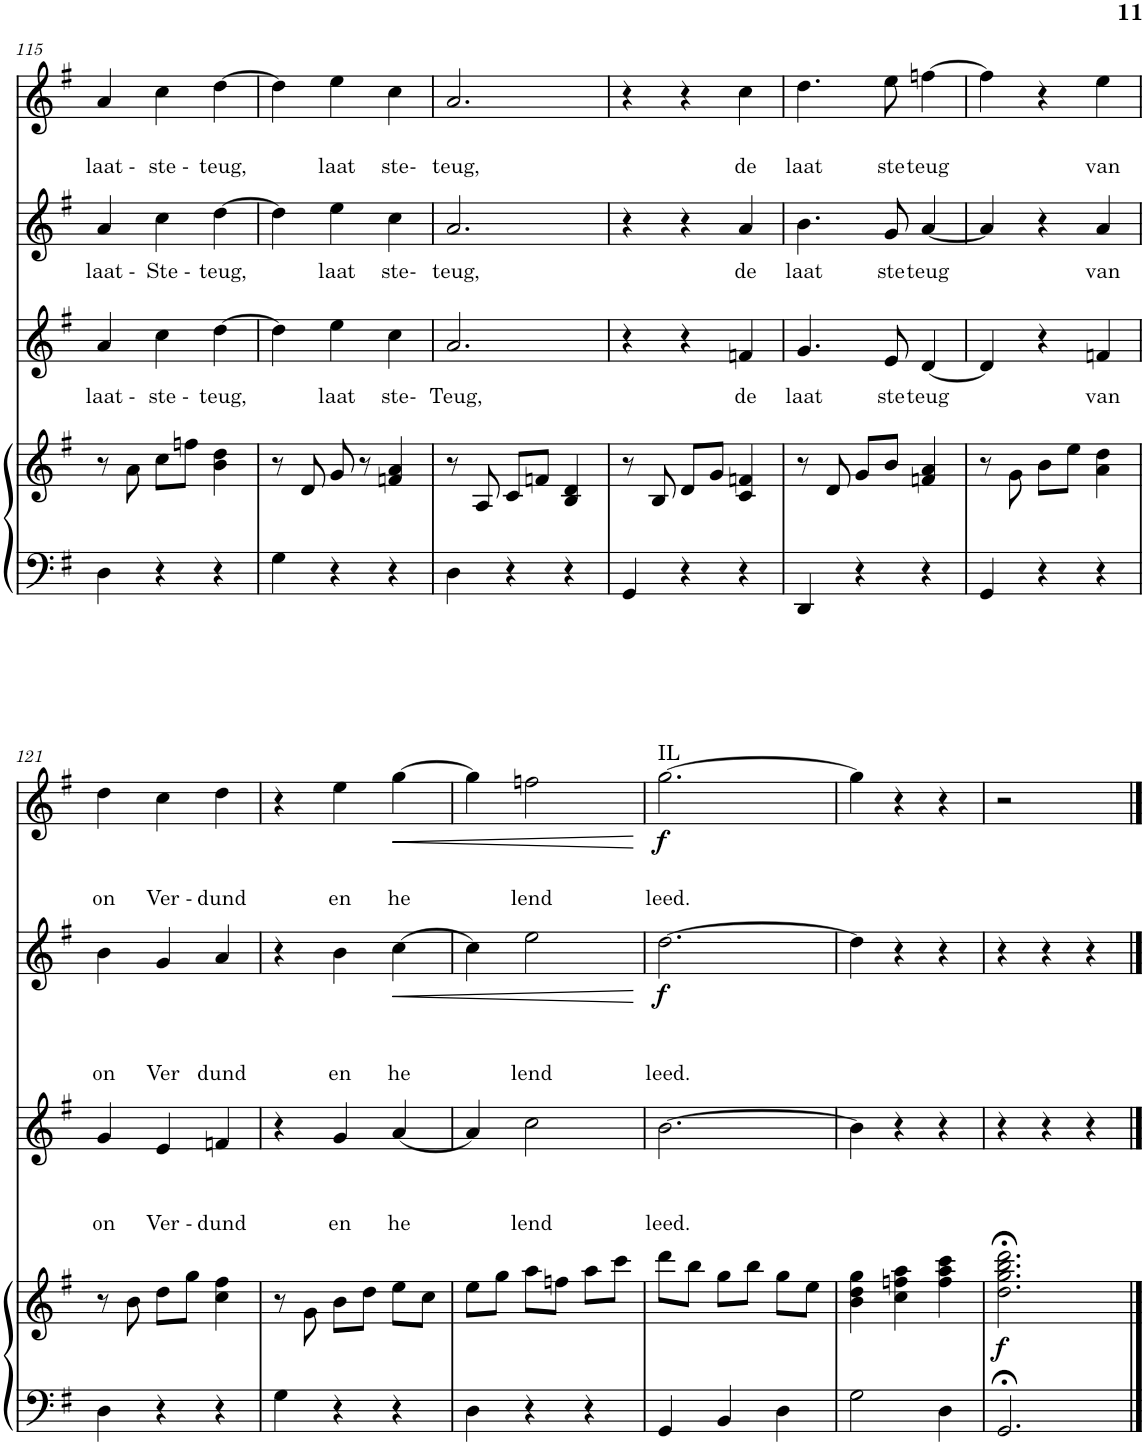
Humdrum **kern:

**kern	**kern	**dynam	**kern	**text	**text	**text	**kern	**text	**text	**text	**text	**dynam	**kern	**text	**text	**text	**dynam
*part4	*part4	*part4	*part3	*part3	*part3	*part3	*part2	*part2	*part2	*part2	*part2	*part2	*part1	*part1	*part1	*part1	*part1
*staff5	*staff4	*staff4/5	*staff3	*staff3	*staff3	*staff3	*staff2	*staff2	*staff2	*staff2	*staff2	*staff2	*staff1	*staff1	*staff1	*staff1	*staff1
*I"Harp	*	*	*I"part 2	*	*	*	*I"part 1	*	*	*	*	*	*I"part 0	*	*	*	*
*I'Hp	*	*	*	*	*	*	*	*	*	*	*	*	*	*	*	*	*
!!LO:PB:g=z
*clefF4	*clefG2	*	*clefG2	*	*	*	*clefG2	*	*	*	*	*	*clefG2	*	*	*	*
*k[f#]	*k[f#]	*	*k[f#]	*	*	*	*k[f#]	*	*	*	*	*	*k[f#]	*	*	*	*
*M3/4	*M3/4	*	*M3/4	*	*	*	*M3/4	*	*	*	*	*	*M3/4	*	*	*	*
=115	=115	=115	=115	=115	=115	=115	=115	=115	=115	=115	=115	=115	=115	=115	=115	=115	=115
!	!	!	!	!LO:LY:b	!	!	!	!LO:LY:b	!	!	!	!	!	!	!LO:LY:b	!	!
4D\	8r	.	4a/	laat -	.	.	4a/	laat -	.	.	.	.	4a/	.	laat -	.	.
.	8a\	.	.	.	.	.	.	.	.	.	.	.	.	.	.	.	.
!	!	!	!	!LO:LY:b	!	!	!	!LO:LY:b	!	!	!	!	!	!	!LO:LY:b	!	!
4r	8cc\L	.	4cc\	ste -	.	.	4cc\	Ste -	.	.	.	.	4cc\	.	ste -	.	.
.	8ffn\J	.	.	.	.	.	.	.	.	.	.	.	.	.	.	.	.
!	!	!	!	!LO:LY:b	!	!	!	!LO:LY:b	!	!	!	!	!	!	!LO:LY:b	!	!
4r	4b\ 4dd\	.	[4dd\	teug,	.	.	[4dd\	teug,	.	.	.	.	[4dd\	.	teug,	.	.
=116	=116	=116	=116	=116	=116	=116	=116	=116	=116	=116	=116	=116	=116	=116	=116	=116	=116
4G\	8r	.	4dd\]	.	.	.	4dd\]	.	.	.	.	.	4dd\]	.	.	.	.
.	8d/	.	.	.	.	.	.	.	.	.	.	.	.	.	.	.	.
!	!	!	!	!LO:LY:b	!	!	!	!LO:LY:b	!	!	!	!	!	!	!LO:LY:b	!	!
4r	8g/	.	4ee\	laat	.	.	4ee\	laat	.	.	.	.	4ee\	.	laat	.	.
.	8r	.	.	.	.	.	.	.	.	.	.	.	.	.	.	.	.
!	!	!	!	!LO:LY:b	!	!	!	!LO:LY:b	!	!	!	!	!	!	!LO:LY:b	!	!
4r	4fn/ 4a/	.	4cc\	ste-	.	.	4cc\	ste-	.	.	.	.	4cc\	.	ste-	.	.
=117	=117	=117	=117	=117	=117	=117	=117	=117	=117	=117	=117	=117	=117	=117	=117	=117	=117
!	!	!	!	!LO:LY:b	!	!	!	!LO:LY:b	!	!	!	!	!	!	!LO:LY:b	!	!
4D\	8r	.	2.a/	Teug,	.	.	2.a/	teug,	.	.	.	.	2.a/	.	teug,	.	.
.	8A/	.	.	.	.	.	.	.	.	.	.	.	.	.	.	.	.
4r	8c/L	.	.	.	.	.	.	.	.	.	.	.	.	.	.	.	.
.	8fn/J	.	.	.	.	.	.	.	.	.	.	.	.	.	.	.	.
4r	4B/ 4d/	.	.	.	.	.	.	.	.	.	.	.	.	.	.	.	.
=118	=118	=118	=118	=118	=118	=118	=118	=118	=118	=118	=118	=118	=118	=118	=118	=118	=118
4GG/	8r	.	4r	.	.	.	4r	.	.	.	.	.	4r	.	.	.	.
.	8B/	.	.	.	.	.	.	.	.	.	.	.	.	.	.	.	.
4r	8d/L	.	4r	.	.	.	4r	.	.	.	.	.	4r	.	.	.	.
.	8g/J	.	.	.	.	.	.	.	.	.	.	.	.	.	.	.	.
!	!	!	!	!LO:LY:b	!	!	!	!LO:LY:b	!	!	!	!	!	!	!LO:LY:b	!	!
4r	4c/ 4fn/	.	4fn/	de	.	.	4a/	de	.	.	.	.	4cc\	.	de	.	.
=119	=119	=119	=119	=119	=119	=119	=119	=119	=119	=119	=119	=119	=119	=119	=119	=119	=119
!	!	!	!	!LO:LY:b	!	!	!	!LO:LY:b	!	!	!	!	!	!	!LO:LY:b	!	!
4DD/	8r	.	4.g/	laat	.	.	4.b\	laat	.	.	.	.	4.dd\	.	laat	.	.
.	8d/	.	.	.	.	.	.	.	.	.	.	.	.	.	.	.	.
4r	8g/L	.	.	.	.	.	.	.	.	.	.	.	.	.	.	.	.
!	!	!	!	!LO:LY:b	!	!	!	!LO:LY:b	!	!	!	!	!	!	!LO:LY:b	!	!
.	8b/J	.	8e/	ste	.	.	8g/	ste	.	.	.	.	8ee\	.	ste	.	.
!	!	!	!	!LO:LY:b	!	!	!	!LO:LY:b	!	!	!	!	!	!	!LO:LY:b	!	!
4r	4fn/ 4a/	.	[4d/	teug	.	.	[4a/	teug	.	.	.	.	[4ffn\	.	teug	.	.
=120	=120	=120	=120	=120	=120	=120	=120	=120	=120	=120	=120	=120	=120	=120	=120	=120	=120
4GG/	8r	.	4d/]	.	.	.	4a/]	.	.	.	.	.	4ff\]	.	.	.	.
.	8g\	.	.	.	.	.	.	.	.	.	.	.	.	.	.	.	.
4r	8b\L	.	4r	.	.	.	4r	.	.	.	.	.	4r	.	.	.	.
.	8ee\J	.	.	.	.	.	.	.	.	.	.	.	.	.	.	.	.
!	!	!	!	!LO:LY:b	!	!	!	!LO:LY:b	!	!	!	!	!	!	!LO:LY:b	!	!
4r	4a\ 4dd\	.	4fn/	van	.	.	4a/	van	.	.	.	.	4ee\	.	van	.	.
!!LO:LB:g=z
=121	=121	=121	=121	=121	=121	=121	=121	=121	=121	=121	=121	=121	=121	=121	=121	=121	=121
!	!	!	!	!	!	!LO:LY:b	!	!	!	!	!LO:LY:b	!	!	!	!	!LO:LY:b	!
4D\	8r	.	4g/	.	.	on	4b\	.	.	.	on	.	4dd\	.	.	on	.
.	8b\	.	.	.	.	.	.	.	.	.	.	.	.	.	.	.	.
!	!	!	!	!	!	!LO:LY:b	!	!	!	!	!LO:LY:b	!	!	!	!	!LO:LY:b	!
4r	8dd\L	.	4e/	.	.	Ver -	4g/	.	.	.	Ver	.	4cc\	.	.	Ver -	.
.	8gg\J	.	.	.	.	.	.	.	.	.	.	.	.	.	.	.	.
!	!	!	!	!	!	!LO:LY:b	!	!	!	!	!LO:LY:b	!	!	!	!	!LO:LY:b	!
4r	4cc\ 4ff#\	.	4fn/	.	.	dund	4a/	.	.	.	dund	.	4dd\	.	.	dund	.
=122	=122	=122	=122	=122	=122	=122	=122	=122	=122	=122	=122	=122	=122	=122	=122	=122	=122
4G\	8r	.	4r	.	.	.	4r	.	.	.	.	.	4r	.	.	.	.
.	8g\	.	.	.	.	.	.	.	.	.	.	.	.	.	.	.	.
!	!	!	!	!	!	!LO:LY:b	!	!	!	!	!LO:LY:b	!	!	!	!	!LO:LY:b	!
4r	8b\L	.	4g/	.	.	en	4b\	.	.	.	en	.	4ee\	.	.	en	.
.	8dd\J	.	.	.	.	.	.	.	.	.	.	.	.	.	.	.	.
!	!	!	!	!	!	!LO:LY:b	!	!	!	!	!LO:LY:b	!LO:HP:b	!	!	!	!LO:LY:b	!LO:HP:b
4r	8ee\L	.	[4a/	.	.	he	[4cc\	.	.	.	he	<	[4gg\	.	.	he	<
.	8cc\J	.	.	.	.	.	.	.	.	.	.	.	.	.	.	.	.
=123	=123	=123	=123	=123	=123	=123	=123	=123	=123	=123	=123	=123	=123	=123	=123	=123	=123
4D\	8ee\L	.	4a/]	.	.	.	4cc\]	.	.	.	.	.	4gg\]	.	.	.	.
.	8gg\J	.	.	.	.	.	.	.	.	.	.	.	.	.	.	.	.
!	!	!	!	!	!	!LO:LY:b	!	!	!	!	!LO:LY:b	!	!	!	!	!LO:LY:b	!
4r	8aa\L	.	2cc\	.	.	lend	2ee\	.	.	.	lend	.	2ffn\	.	.	lend	.
.	8ffn\J	.	.	.	.	.	.	.	.	.	.	.	.	.	.	.	.
4r	8aa\L	.	.	.	.	.	.	.	.	.	.	.	.	.	.	.	.
.	8ccc\J	.	.	.	.	.	.	.	.	.	.	.	.	.	.	.	.
.	.	.	.	.	.	.	.	.	.	.	.	[	.	.	.	.	[
=124	=124	=124	=124	=124	=124	=124	=124	=124	=124	=124	=124	=124	=124	=124	=124	=124	=124
!	!	!	!	!	!	!	!	!	!	!	!	!	!LO:TX:a:t=IL	!	!	!	!
!	!	!	!	!	!	!LO:LY:b	!	!	!	!	!LO:LY:b	!LO:DY:b	!	!	!	!LO:LY:b	!LO:DY:b
4GG/	8ddd\L	.	[2.b\	.	.	leed.	[2.dd\	.	.	.	leed.	f	[2.gg\	.	.	leed.	f
.	8bb\J	.	.	.	.	.	.	.	.	.	.	.	.	.	.	.	.
4BB/	8gg\L	.	.	.	.	.	.	.	.	.	.	.	.	.	.	.	.
.	8bb\J	.	.	.	.	.	.	.	.	.	.	.	.	.	.	.	.
4D\	8gg\L	.	.	.	.	.	.	.	.	.	.	.	.	.	.	.	.
.	8ee\J	.	.	.	.	.	.	.	.	.	.	.	.	.	.	.	.
=125	=125	=125	=125	=125	=125	=125	=125	=125	=125	=125	=125	=125	=125	=125	=125	=125	=125
2G\	4b\ 4dd\ 4gg\	.	4b\]	.	.	.	4dd\]	.	.	.	.	.	4gg\]	.	.	.	.
.	4cc\ 4ffn\ 4aa\	.	4r	.	.	.	4r	.	.	.	.	.	4r	.	.	.	.
4D\	4ff\ 4aa\ 4ccc\	.	4r	.	.	.	4r	.	.	.	.	.	4r	.	.	.	.
=126	=126	=126	=126	=126	=126	=126	=126	=126	=126	=126	=126	=126	=126	=126	=126	=126	=126
!	!	!LO:DY:b	!	!	!	!	!	!	!	!	!	!	!	!	!	!	!
2.GG;</	2.dd\;< 2.gg\;< 2.bb\;< 2.ddd\;<	f	4r	.	.	.	4r	.	.	.	.	.	2r	.	.	.	.
.	.	.	4r	.	.	.	4r	.	.	.	.	.	.	.	.	.	.
.	.	.	4r	.	.	.	4r	.	.	.	.	.	4ryy	.	.	.	.
==	==	==	==	==	==	==	==	==	==	==	==	==	==	==	==	==	==
*-	*-	*-	*-	*-	*-	*-	*-	*-	*-	*-	*-	*-	*-	*-	*-	*-	*-
